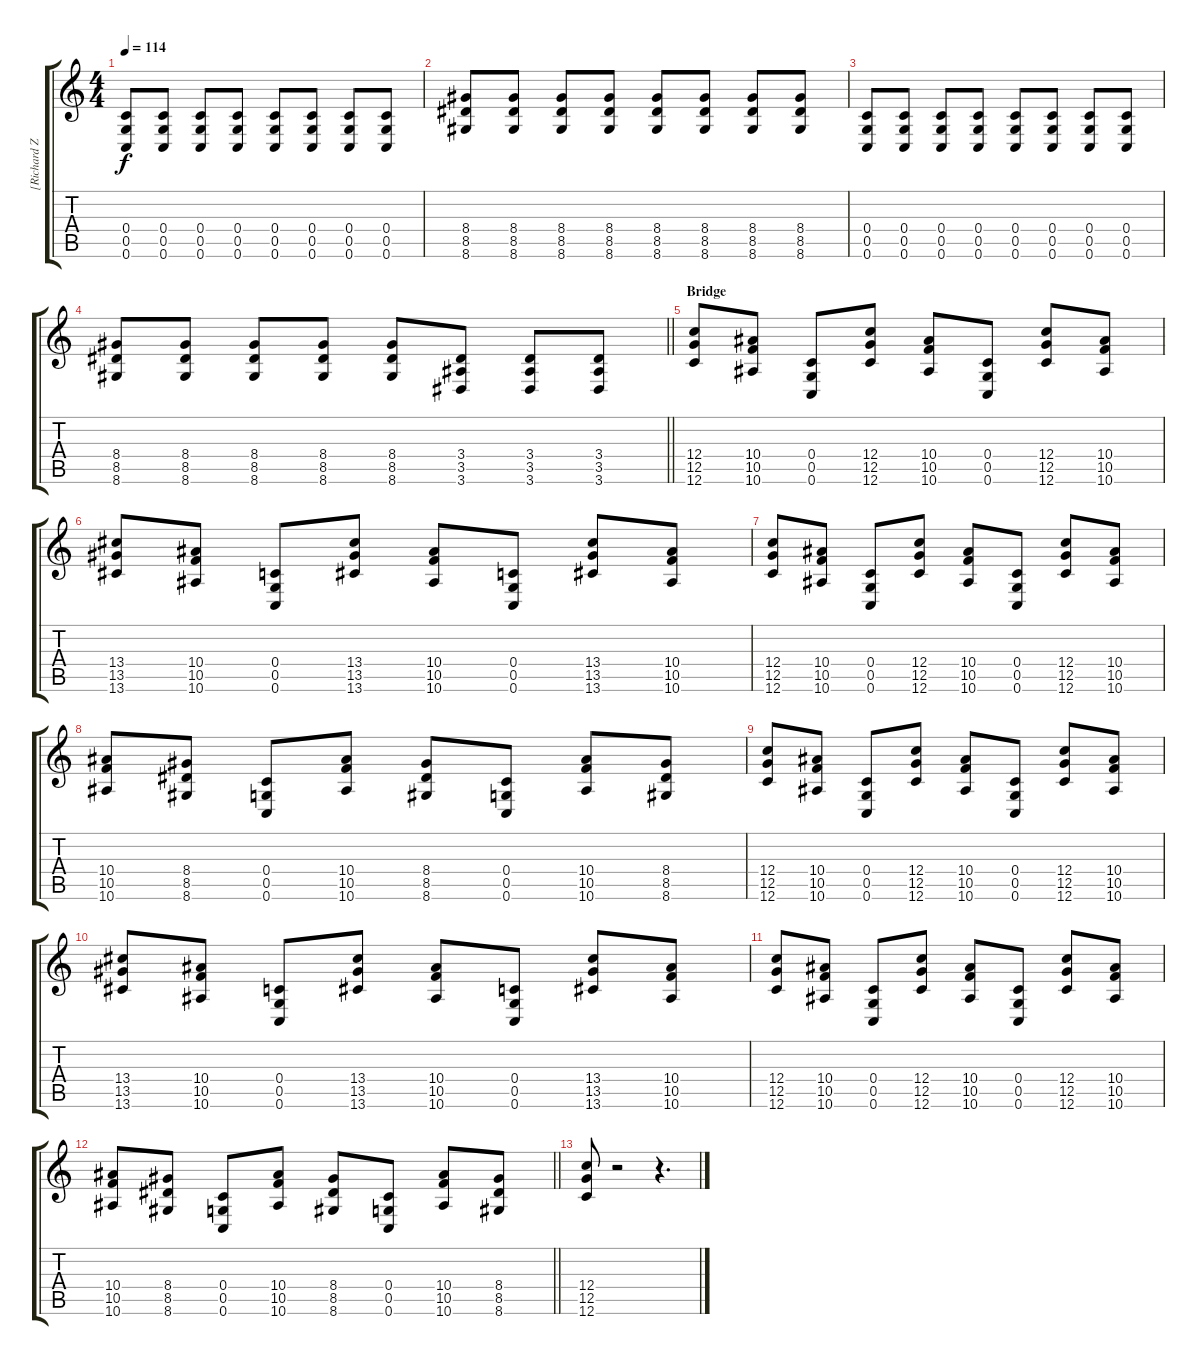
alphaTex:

\track ("[Richard Z. Kruspe  +  Paul Landers] ;Gu" "[Richard Z") {solo instrument electricguitarclean}
\staff {score tabs}
\tuning (D4 A3 F3 C3 G2 C2) {hide}
\ts (4 4)
\tempo 114
\clef g2
\ks c
(0.4 0.5 0.6).8{dy f} (0.4 0.5 0.6).8 (0.4 0.5 0.6).8 (0.4 0.5 0.6).8 (0.4 0.5 0.6).8 (0.4 0.5 0.6).8 (0.4 0.5 0.6).8 (0.4 0.5 0.6).8 |
(8.4 8.5 8.6).8 (8.4 8.5 8.6).8 (8.4 8.5 8.6).8 (8.4 8.5 8.6).8 (8.4 8.5 8.6).8 (8.4 8.5 8.6).8 (8.4 8.5 8.6).8 (8.4 8.5 8.6).8 |
(0.4 0.5 0.6).8 (0.4 0.5 0.6).8 (0.4 0.5 0.6).8 (0.4 0.5 0.6).8 (0.4 0.5 0.6).8 (0.4 0.5 0.6).8 (0.4 0.5 0.6).8 (0.4 0.5 0.6).8 |
\barLineRight lightlight
(8.4 8.5 8.6).8 (8.4 8.5 8.6).8 (8.4 8.5 8.6).8 (8.4 8.5 8.6).8 (8.4 8.5 8.6).8 (3.4 3.5 3.6).8 (3.4 3.5 3.6).8 (3.4 3.5 3.6).8 |
\section ("" "Bridge")
(12.4 12.5 12.6).8 (10.4 10.5 10.6).8 (0.4 0.5 0.6).8 (12.4 12.5 12.6).8 (10.4 10.5 10.6).8 (0.4 0.5 0.6).8 (12.4 12.5 12.6).8 (10.4 10.5 10.6).8 |
(13.4 13.5 13.6).8 (10.4 10.5 10.6).8 (0.4 0.5 0.6).8 (13.4 13.5 13.6).8 (10.4 10.5 10.6).8 (0.4 0.5 0.6).8 (13.4 13.5 13.6).8 (10.4 10.5 10.6).8 |
(12.4 12.5 12.6).8 (10.4 10.5 10.6).8 (0.4 0.5 0.6).8 (12.4 12.5 12.6).8 (10.4 10.5 10.6).8 (0.4 0.5 0.6).8 (12.4 12.5 12.6).8 (10.4 10.5 10.6).8 |
(10.4 10.5 10.6).8 (8.4 8.5 8.6).8 (0.4 0.5 0.6).8 (10.4 10.5 10.6).8 (8.4 8.5 8.6).8 (0.4 0.5 0.6).8 (10.4 10.5 10.6).8 (8.4 8.5 8.6).8 |
(12.4 12.5 12.6).8 (10.4 10.5 10.6).8 (0.4 0.5 0.6).8 (12.4 12.5 12.6).8 (10.4 10.5 10.6).8 (0.4 0.5 0.6).8 (12.4 12.5 12.6).8 (10.4 10.5 10.6).8 |
(13.4 13.5 13.6).8 (10.4 10.5 10.6).8 (0.4 0.5 0.6).8 (13.4 13.5 13.6).8 (10.4 10.5 10.6).8 (0.4 0.5 0.6).8 (13.4 13.5 13.6).8 (10.4 10.5 10.6).8 |
(12.4 12.5 12.6).8 (10.4 10.5 10.6).8 (0.4 0.5 0.6).8 (12.4 12.5 12.6).8 (10.4 10.5 10.6).8 (0.4 0.5 0.6).8 (12.4 12.5 12.6).8 (10.4 10.5 10.6).8 |
\barLineRight lightlight
(10.4 10.5 10.6).8 (8.4 8.5 8.6).8 (0.4 0.5 0.6).8 (10.4 10.5 10.6).8 (8.4 8.5 8.6).8 (0.4 0.5 0.6).8 (10.4 10.5 10.6).8 (8.4 8.5 8.6).8 |
(12.4 12.5 12.6).8 r.2 r.4{d}
